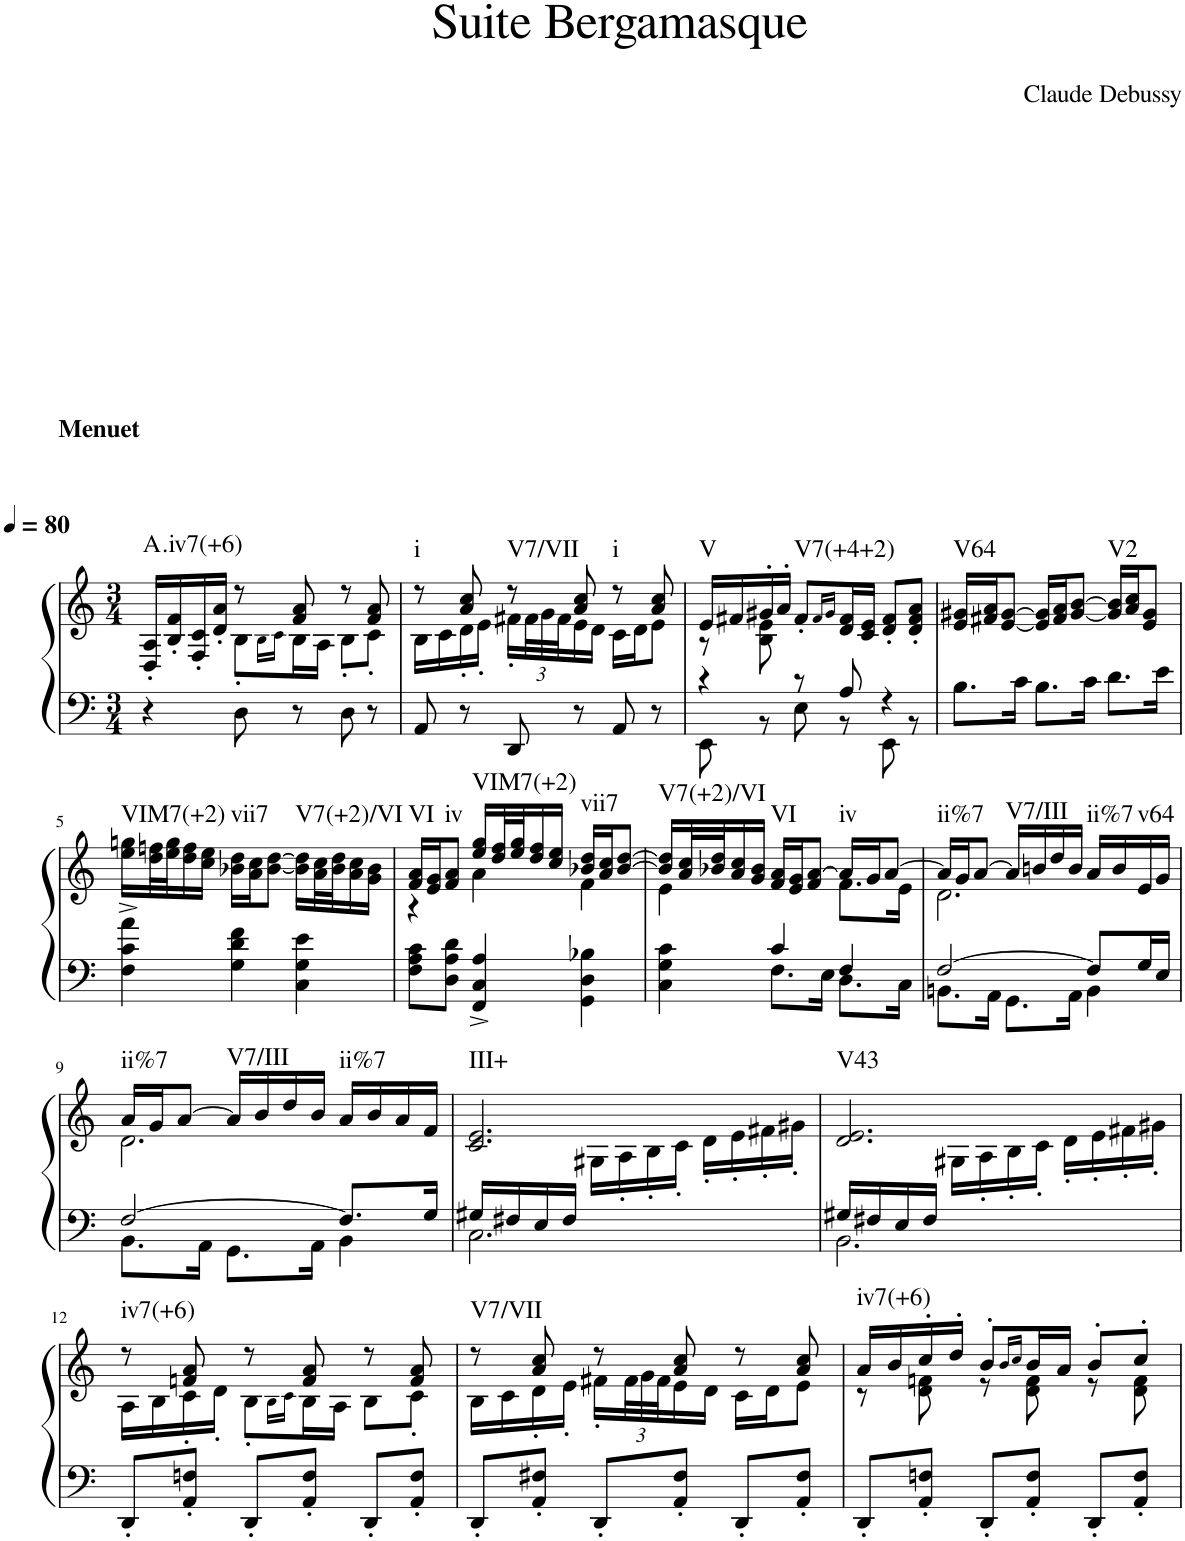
**kern	**kern	**harte
*part1	*part1	*part1
*staff2	*staff1	*
*I"Piano	*	*
*I'Pno.	*	*
*clefF4	*clefG2	*
*k[]	*k[]	*
*M3/4	*M3/4	*
*MM80	*MM80	*
=1	=1	=1
*	*^	*
!	!LO:TX:a:B:t=Menuet	!	!
!LO:TX:a:B:t=Menuet	!	!	!LO:H:kt=.iv
4r	16D/' 16A/'LL	4ryy	.
.	16B/' 16f/'	.	.
.	16F/' 16c/'	.	.
.	16d/' 16a/'JJ	.	.
8D\	8r	8B'\L	.
.	.	16qB\LL	.
.	.	16qc\JJ	.
8r	8f/ 8a/	16B\L	.
.	.	16A\JJ	.
8D\	8r	8B'\L	.
8r	8f/ 8a/	8c'\J	.
=2	=2	=2	=2
!	!	!	!LO:H:kt=i
8AA/	8r	16B\LL	N
.	.	16c\	.
8r	8a/ 8cc/	16d'\	.
.	.	16e'\JJ	.
!	!	!	!LO:H:kt=V7/VII
8DD/	8r	16f#X'\LL	N
*	*	*Xbrackettup	*
.	.	48f#\L	.
.	.	48g\	.
.	.	48f#\J	.
8r	8a/ 8cc/	16e\	.
.	.	16d\JJ	.
!	!	!	!LO:H:kt=i
8AA/	8r	16c\LL	N
.	.	16d\J	.
8r	8a/ 8cc/	8e\J	.
=3	=3	=3	=3
*^	*	*	*
!	!	!	!	!LO:H:kt=V
4r	8EE\	16e/LL	8r	N
.	.	16f#X/	.	.
.	8r	16g#X'/	8B\ 8e\	.
.	.	16a'/JJ	.	.
!	!	!	!	!LO:H:kt=V7(+4+2)
8r	8E\	8f#'/L	2ryy	N
.	.	16qf#/LL	.	.
.	.	16qg#/JJ	.	.
8A/	8r	16d/ 16f#/L	.	.
.	.	16c/ 16e/JJ	.	.
4r	8EE\	8d/' 8f#/'L	.	.
.	8r	8d/' 8f#/' 8a/'J	.	.
*	*	*v	*v	*
=4	=4	=4	=4
!	!	!	!LO:H:kt=V64
*v	*v	*	*
8.B\L	16e/ 16g#X/LL	N
.	16f#X/ 16a/J	.
.	[8e/ [8g#/J	.
16c\Jk	.	.
8.B\L	16e/] 16g#/]LL	.
.	16f#/ 16a/J	.
.	[8g#/ [8b/J	.
16c\Jk	.	.
!	!	!LO:H:kt=V2
8.d\L	16g#/] 16b/]LL	N
.	16a/ 16cc/J	.
.	8e/ 8g#/J	.
16e\Jk	.	.
!!LO:LB:g=z
=5	=5	=5
!	!	!LO:H:kt=VIM7(+2)
4F\^ 4c\^ 4a\^	16ee\ 16ggn\LL	N
.	32dd\ 32ffn\L	.
.	32ee\ 32gg\J	.
.	16dd\ 16ff\	.
.	16cc\ 16ee\JJ	.
!	!	!LO:H:kt=vii7
4G\ 4d\ 4f\	16b-X\ 16dd\LL	N
.	16a\ 16cc\J	.
.	[8b-\ [8dd\J	.
!	!	!LO:H:kt=V7(+2)/VI
4C\ 4G\ 4e\	16b-\] 16dd\]LL	N
.	32a\ 32cc\L	.
.	32b-\ 32dd\J	.
.	16a\ 16cc\	.
.	16g\ 16b-\JJ	.
=6	=6	=6
*	*^	*
!	!	!	!LO:H:kt=VI
8F\ 8A\ 8c\L	16f/ 16a/LL	4r	N
.	16e/ 16g/J	.	.
!	!	!	!LO:H:kt=iv
8D\ 8A\ 8d\J	8f/ 8a/J	.	N
!	!	!	!LO:H:kt=VIM7(+2)
4FF/^ 4C/^ 4A/^	16ee/ 16gg/LL	4a\	N
.	32dd/ 32ff/L	.	.
.	32ee/ 32gg/J	.	.
.	16dd/ 16ff/	.	.
.	16cc/ 16ee/JJ	.	.
!	!	!	!LO:H:kt=vii7
4GG\ 4D\ 4B-X\	16b-X/ 16dd/LL	4f\	N
.	16a/ 16cc/J	.	.
.	[8b-/ [8dd/J	.	.
=7	=7	=7	=7
*^	*	*	*
!	!	!	!	!LO:H:kt=V7(+2)/VI
4C\ 4G\ 4c\	4ryy	16b-/] 16dd/]LL	4e\	N
.	.	32a/ 32cc/L	.	.
.	.	32b-X/ 32dd/J	.	.
.	.	16a/ 16cc/	.	.
.	.	16g/ 16b-/JJ	.	.
!	!	!	!	!LO:H:kt=VI
4c/	8.F\L	16f/ 16a/LL	4ryy	N
.	.	16e/ 16g/J	.	.
.	.	8f/ [8a/J	.	.
.	16E\Jk	.	.	.
!	!	!	!	!LO:H:kt=iv
4F/	8.D\L	16a/LL]	8.f\L	N
.	.	16g/J	.	.
.	.	[8a/J	.	.
.	16C\Jk	.	16e\Jk	.
=8	=8	=8	=8	=8
!	!	!	!	!LO:H:kt=ii%7
[2F/	8.BBn\L	16a/LL]	2.d\	N
.	.	16g/J	.	.
.	.	[8a/J	.	.
.	16AA\Jk	.	.	.
!	!	!	!	!LO:H:kt=V7/III
.	8.GG\L	16a/LL]	.	N
.	.	16bn/	.	.
.	.	16dd/	.	.
.	16AA\Jk	16b/JJ	.	.
!	!	!	!	!LO:H:kt=ii%7
8F/L]	4BB\	16a/LL	.	N
.	.	16b/	.	.
!	!	!	!	!LO:H:kt=v64
16G/L	.	16e/	.	N
16E/JJ	.	16g/JJ	.	.
!!LO:LB:g=z	!!
=9	=9	=9	=9	=9
!	!	!	!	!LO:H:kt=ii%7
[2F/	8.BB\L	16a/LL	2.d\	N
.	.	16g/J	.	.
.	.	[8a/J	.	.
.	16AA\Jk	.	.	.
!	!	!	!	!LO:H:kt=V7/III
.	8.GG\L	16a/LL]	.	N
.	.	16b/	.	.
.	.	16dd/	.	.
.	16AA\Jk	16b/JJ	.	.
!	!	!	!	!LO:H:kt=ii%7
8.F/L]	4BB\	16a/LL	.	N
.	.	16b/	.	.
.	.	16a/	.	.
16G/Jk	.	16f/JJ	.	.
=10	=10	=10	=10	=10
!	!	!	!	!LO:H:kt=III+
16G#X/LL	2.C\	2.c/ 2.e/	4ryy	N
16F#X/	.	.	.	.
16E/	.	.	.	.
16F#/JJ	.	.	.	.
2ryy	.	.	16G#X\LL	.
.	.	.	16A'\	.
.	.	.	16B'\	.
.	.	.	16c'\JJ	.
.	.	.	16d'\LL	.
.	.	.	16e'\	.
.	.	.	16f#X'\	.
.	.	.	16g#X'\JJ	.
=11	=11	=11	=11	=11
!	!	!	!	!LO:H:kt=V43
16G#X/LL	2.BB\	2.d/ 2.e/	4ryy	N
16F#X/	.	.	.	.
16E/	.	.	.	.
16F#/JJ	.	.	.	.
2ryy	.	.	16G#X\LL	.
.	.	.	16A'\	.
.	.	.	16B'\	.
.	.	.	16c'\JJ	.
.	.	.	16d'\LL	.
.	.	.	16e'\	.
.	.	.	16f#X'\	.
.	.	.	16g#X'\JJ	.
*v	*v	*	*	*
!!LO:LB:g=z	!!
=12	=12	=12	=12
!	!	!	!LO:H:kt=iv7(+6)
8DD'/L	8r	16A\LL	N
.	.	16B\	.
8AA/' 8Fn/'J	8fn/ 8a/	16c'\	.
.	.	16d'\JJ	.
8DD'/L	8r	8B'\L	.
.	.	16qB\LL	.
.	.	16qc\JJ	.
8AA/' 8F/'J	8f/ 8a/	16B\L	.
.	.	16A\JJ	.
8DD'/L	8r	8B\L	.
8AA/' 8F/'J	8f/ 8a/	8c'\J	.
=13	=13	=13	=13
!	!	!	!LO:H:kt=V7/VII
8DD'/L	8r	16B\LL	N
.	.	16c\	.
8AA/' 8F#X/'J	8a/ 8cc/	16d'\	.
.	.	16e'\JJ	.
8DD'/L	8r	16f#X'\LL	.
.	.	48f#\L	.
.	.	48g\	.
.	.	48f#\J	.
8AA/' 8F#/'J	8a/ 8cc/	16e\	.
.	.	16d\JJ	.
8DD'/L	8r	16c\LL	.
.	.	16d\J	.
8AA/' 8F#/'J	8a/ 8cc/	8e\J	.
=14	=14	=14	=14
!	!	!	!LO:H:kt=iv7(+6)
8DD'/L	16a/LL	8r	N
.	16b/	.	.
8AA/' 8Fn/'J	16cc'/	8d\ 8fn\	.
.	16dd'/JJ	.	.
8DD'/L	8b'/L	8r	.
.	16qb/LL	.	.
.	16qcc/JJ	.	.
8AA/' 8F/'J	16b/L	8d\ 8f\	.
.	16a/JJ	.	.
8DD'/L	8b'/L	8r	.
8AA/' 8F/'J	8cc'/J	8d\ 8f\	.
*	*v	*v	*
=	=	=
*-	*-	*-
